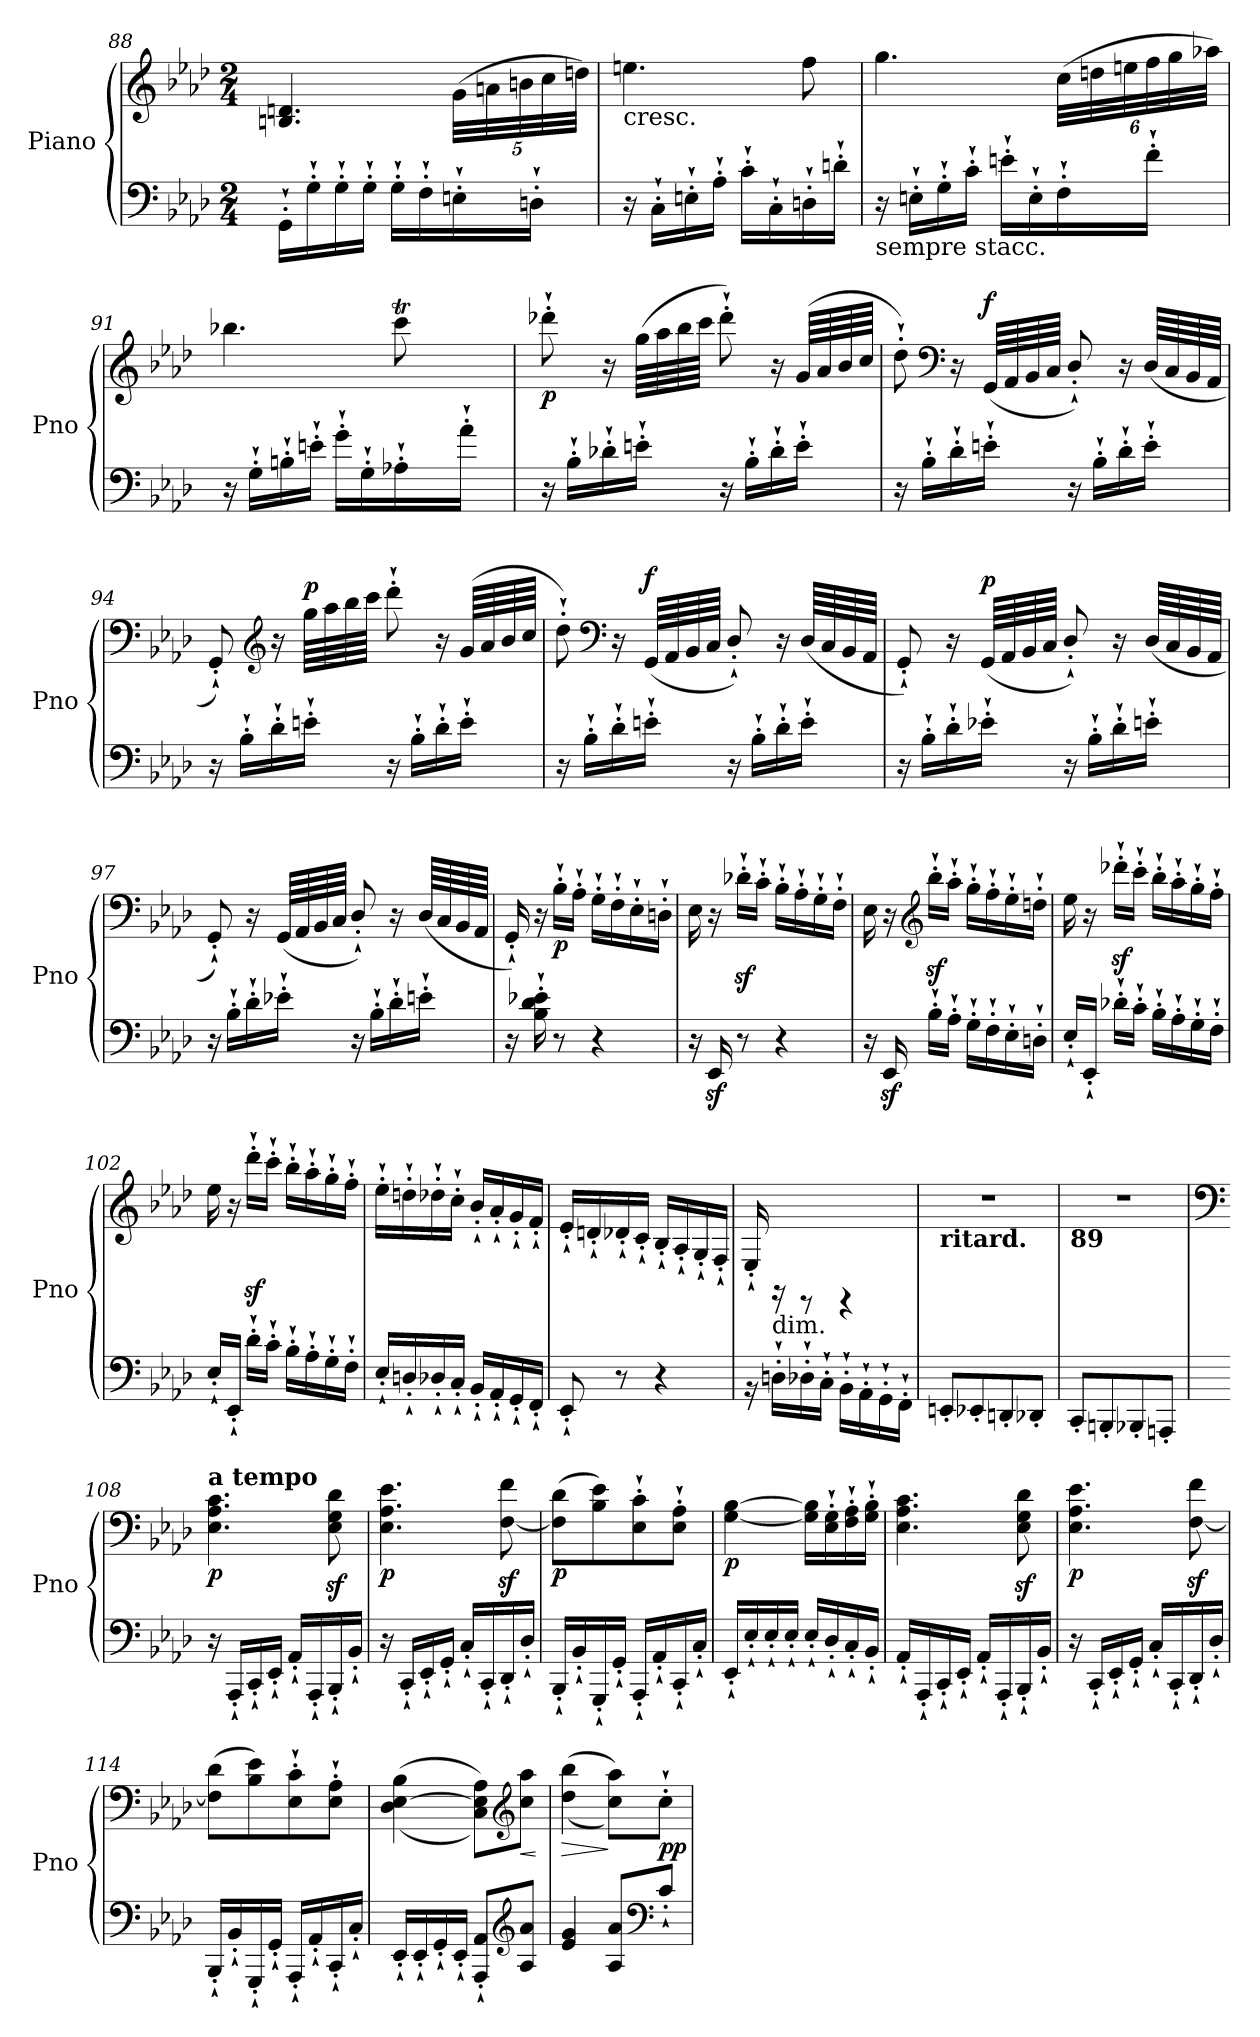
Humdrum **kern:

**kern	**kern	**dynam
*part1	*part1	*part1
*staff2	*staff1	*staff1/2
*I"Piano	*	*
*I'Pno	*	*
!!LO:LB:g=z
*clefF4	*clefG2	*
*k[b-e-a-d-]	*k[b-e-a-d-]	*
*A-:	*A-:	*
*M2/4	*M2/4	*
=88	=88	=88
16GG'`\LL	4.Bn/ 4.dn/	.
16G'`\	.	.
16G'`\	.	.
16G'`\JJ	.	.
16G'`\LL	.	.
16F'`\	.	.
*	*Xbrackettup	*
16En'`\	(>40g\LLL	.
.	40an\	.
.	40bn\	.
16Dn'`\JJ	.	.
.	40cc\	.
.	40ddn\JJJ)	.
=89	=89	=89
!	!LO:TX:b:t=cresc.	!
16r	4.een\	.
16C'`\LL	.	.
16En'`\	.	.
16A-'`\JJ	.	.
16c'`\LL	.	.
16C'`\	.	.
16Dn'`\	8ff\	.
16dn'`\JJ	.	.
=90	=90	=90
!LO:TX:b:t=sempre stacc.	!	!
16r	4.gg\	.
16En'`\LL	.	.
16G'`\	.	.
16c'`\JJ	.	.
16en'`\LL	.	.
16E'`\	.	.
16F'`\	(>48cc\LLL	.
.	48ddn\	.
.	48een\	.
16f'`\JJ	48ff\	.
.	48gg\	.
.	48aa-X\JJJ)	.
!!LO:LB:g=z
=91	=91	=91
*	*^	*
16r	4.bb-X\	5%2ryy	.
16G'`\LL	.	.	.
16Bn'`\	.	.	.
16en'`\JJ	.	.	.
16g'`\LL	.	.	.
16G'`\	.	.	.
16A-X'`\	8ccct\	.	.
*	*	*Xtuplet	*
.	.	40ddd-XLLLyy	.
.	.	40cccyy	.
16a-'`\JJ	.	.	.
.	.	40bb-yy	.
.	.	40cccJJJyy	.
=92	=92	=92	=92
!	!	!	!LO:DY:b
*	*v	*v	*
16r	8ddd-X'`\	p
16B-'`\LL	.	.
16d-X'`\	16r	.
16en'`\JJ	(>64gg\LLLL	.
.	64aa-\	.
.	64bb-\	.
.	64ccc\JJJJ	.
16r	8ddd-'`\)	.
16B-'`\LL	.	.
16d-'`\	16r	.
16e'`\JJ	(<64g/LLLL	.
.	64a-/	.
.	64b-/	.
.	64cc/JJJJ	.
=93	=93	=93
16r	8dd-'`\)	.
16B-'`\LL	.	.
*	*clefF4	*
16d-'`\	16r	.
!	!	!LO:DY:a
16en'`\JJ	(<64GG/LLLL	f
.	64AA-/	.
.	64BB-/	.
.	64C/JJJJ	.
16r	8D-'`/)	.
16B-'`\LL	.	.
16d-'`\	16r	.
16e'`\JJ	(<64D-/LLLL	.
.	64C/	.
.	64BB-/	.
.	64AA-/JJJJ	.
!!LO:PB:g=z
=94	=94	=94
16r	8GG'`/)	.
16B-'`\LL	.	.
*	*clefG2	*
16d-'`\	16r	.
!	!	!LO:DY:a
16en'`\JJ	64gg\LLLL	p
.	64aa-\	.
.	64bb-\	.
.	64ccc\JJJJ	.
16r	8ddd-'`\	.
16B-'`\LL	.	.
16d-'`\	16r	.
16e'`\JJ	(<64g/LLLL	.
.	64a-/	.
.	64b-/	.
.	64cc/JJJJ	.
=95	=95	=95
16r	8dd-'`\)	.
16B-'`\LL	.	.
*	*clefF4	*
16d-'`\	16r	.
!	!	!LO:DY:a
16en'`\JJ	(<64GG/LLLL	f
.	64AA-/	.
.	64BB-/	.
.	64C/JJJJ	.
16r	8D-'`/)	.
16B-'`\LL	.	.
16d-'`\	16r	.
16e'`\JJ	(<64D-/LLLL	.
.	64C/	.
.	64BB-/	.
.	64AA-/JJJJ	.
=96	=96	=96
16r	8GG'`/)	.
16B-'`\LL	.	.
16d-'`\	16r	.
!	!	!LO:DY:a
16e-X'`\JJ	(<64GG/LLLL	p
.	64AA-/	.
.	64BB-/	.
.	64C/JJJJ	.
16r	8D-'`/)	.
16B-'`\LL	.	.
16d-'`\	16r	.
16en'`\JJ	(<64D-/LLLL	.
.	64C/	.
.	64BB-/	.
.	64AA-/JJJJ	.
!!LO:LB:g=z
=97	=97	=97
16r	8GG'`/)	.
16B-'`\LL	.	.
16d-'`\	16r	.
16e-X'`\JJ	(<64GG/LLLL	.
.	64AA-/	.
.	64BB-/	.
.	64C/JJJJ	.
16r	8D-'`/)	.
16B-'`\LL	.	.
16d-'`\	16r	.
16en'`\JJ	(<64D-/LLLL	.
.	64C/	.
.	64BB-/	.
.	64AA-/JJJJ	.
=98	=98	=98
16r	16GG'`/)	.
16B-\'` 16d-\'` 16e-X\'`	16r	.
!	!	!LO:DY:b
8r	16B-'`\LL	p
.	16A-'`\JJ	.
4r	16G'`\LL	.
.	16F'`\	.
.	16E-'`\	.
.	16Dn'`\JJ	.
=99	=99	=99
16r	16E-\	.
16EE-z</	16r	.
8r	16d-Xz<'`\LL	.
.	16c'`\JJ	.
4r	16B-'`\LL	.
.	16A-'`\	.
.	16G'`\	.
.	16F'`\JJ	.
=100	=100	=100
16r	16E-\	.
16EE-z</	16r	.
*	*clefG2	*
16B-'`\LL	16bb-z<'`\LL	.
16A-'`\JJ	16aa-'`\JJ	.
16G'`\LL	16gg'`\LL	.
16F'`\	16ff'`\	.
16E-'`\	16ee-'`\	.
16Dn'`\JJ	16ddn'`\JJ	.
!!LO:LB:g=z
=101	=101	=101
16E-'`/LL	16ee-\	.
16EE-'`/JJ	16r	.
16d-X'`\LL	16ddd-Xz<'`\LL	.
16c'`\JJ	16ccc'`\JJ	.
16B-'`\LL	16bb-'`\LL	.
16A-'`\	16aa-'`\	.
16G'`\	16gg'`\	.
16F'`\JJ	16ff'`\JJ	.
=102	=102	=102
16E-'`/LL	16ee-\	.
16EE-'`/JJ	16r	.
16d-'`\LL	16ddd-z<'`\LL	.
16c'`\JJ	16ccc'`\JJ	.
16B-'`\LL	16bb-'`\LL	.
16A-'`\	16aa-'`\	.
16G'`\	16gg'`\	.
16F'`\JJ	16ff'`\JJ	.
=103	=103	=103
16E-'`/LL	16ee-'`\LL	.
16Dn'`/	16ddn'`\	.
16D-X'`/	16dd-X'`\	.
16C'`/JJ	16cc'`\JJ	.
16BB-'`/LL	16b-'`/LL	.
16AA-'`/	16a-'`/	.
16GG'`/	16g'`/	.
16FF'`/JJ	16f'`/JJ	.
=104	=104	=104
8EE-'`/	16e-'`/LL	.
.	16dn'`/	.
8r	16d-X'`/	.
.	16c'`/JJ	.
4r	16B-'`/LL	.
.	16A-'`/	.
.	16G'`/	.
.	16F'`/JJ	.
!!LO:LB:g=z
=105	=105	=105
16rBB	16E-'`/	.
!	!LO:TX:b:t=dim.	!
16Dn'`\LL	16rGG	.
16D-X'`\	8rEE	.
16C'`\JJ	.	.
16BB-'`\LL	4rEE	.
16AA-'`\	.	.
16GG'`\	.	.
16FF'`\JJ	.	.
=106	=106	=106
!	!LO:TX:b:B:t=ritard.	!
8EEn'/L	2r	.
8EE-X'/	.	.
8DDn'/	.	.
8DD-X'/J	.	.
=107	=107	=107
!	!LO:TX:b:B:t=89	!
8CC'/L	2r	.
8BBBn'/	.	.
8BBB-X'/	.	.
8AAAn'/J	.	.
=108	=108	=108
*	*clefF4	*
!	!LO:TX:a:B:t=a tempo	!
!	!	!LO:DY:b
16r	4.E-\ 4.A-\ 4.c\	p
16AAA-'`/LL	.	.
16CC'`/	.	.
16EE-'`/JJ	.	.
16AA-'`/LL	.	.
16AAA-'`/	.	.
16BBB-'`/	8E-\z< 8G\z< 8d-\z<	.
16BB-'`/JJ	.	.
=109	=109	=109
!	!	!LO:DY:b
16r	4.E-\ 4.A-\ 4.e-\	p
16CC'`/LL	.	.
16EE-'`/	.	.
16GG'`/JJ	.	.
16C'`/LL	.	.
16CC'`/	.	.
16DD-'`/	[8F\z< 8f\z<	.
16D-'`/JJ	.	.
!!LO:LB:g=z
=110	=110	=110
!	!	!LO:DY:b
16BBB-'`/LL	(>8F\] 8d-\L	p
16BB-'`/	.	.
16GGG'`/	8B-\ 8e-\)	.
16GG'`/JJ	.	.
16AAA-'`/LL	8E-\'` 8c\'`	.
16AA-'`/	.	.
16CC'`/	8E-\'` 8A-\'`J	.
16C'`/JJ	.	.
=111	=111	=111
!	!	!LO:DY:b
16EE-'`/LL	[4G\ [4B-\	p
16E-'`/	.	.
16E-'`/	.	.
16E-'`/JJ	.	.
16E-'`/LL	16G\] 16B-\]LL	.
16D-'`/	16E-\'` 16G\'`	.
16C'`/	16F\'` 16A-\'`	.
16BB-'`/JJ	16G\'` 16B-\'`JJ	.
=112	=112	=112
16AA-'`/LL	4.E-\ 4.A-\ 4.c\	.
16AAA-'`/	.	.
16CC'`/	.	.
16EE-'`/JJ	.	.
16AA-'`/LL	.	.
16AAA-'`/	.	.
16BBB-'`/	8E-\z< 8G\z< 8d-\z<	.
16BB-'`/JJ	.	.
=113	=113	=113
!	!	!LO:DY:b
16r	4.E-\ 4.A-\ 4.e-\	p
16CC'`/LL	.	.
16EE-'`/	.	.
16GG'`/JJ	.	.
16C'`/LL	.	.
16CC'`/	.	.
16DD-'`/	[8F\z< 8f\z<	.
16D-'`/JJ	.	.
=114	=114	=114
16BBB-'`/LL	(>8F\] 8d-\L	.
16BB-'`/	.	.
16GGG'`/	8B-\ 8e-\)	.
16GG'`/JJ	.	.
16AAA-'`/LL	8E-\'` 8c\'`	.
16AA-'`/	.	.
16CC'`/	8E-\'` 8A-\'`J	.
16C'`/JJ	.	.
!!LO:PB:g=z
=115	=115	=115
16EE-'`/LL	(<(<4D-\ [4E-\ 4B-\	.
16EE-'`/	.	.
16GG'`/	.	.
16EE-'`/JJ	.	.
8AAA-/'` 8AA-/'`L	8C\ 8E-\] 8A-\L))	.
*clefG2	*clefG2	*
!	!	!LO:HP:b
8A-/ 8a-/J	8cc\ 8aa-\J	<
.	.	[
=116	=116	=116
!	!	!LO:HP:b
4e-/ 4g/	(>(>4dd-\ 4bb-\	>
8A-/ 8a-/L	8cc\ 8aa-\L))	]
*clefF4	*	*
!	!	!LO:DY:b
8c'`/J	8cc'`\J	pp
=	=	=
*-	*-	*-
